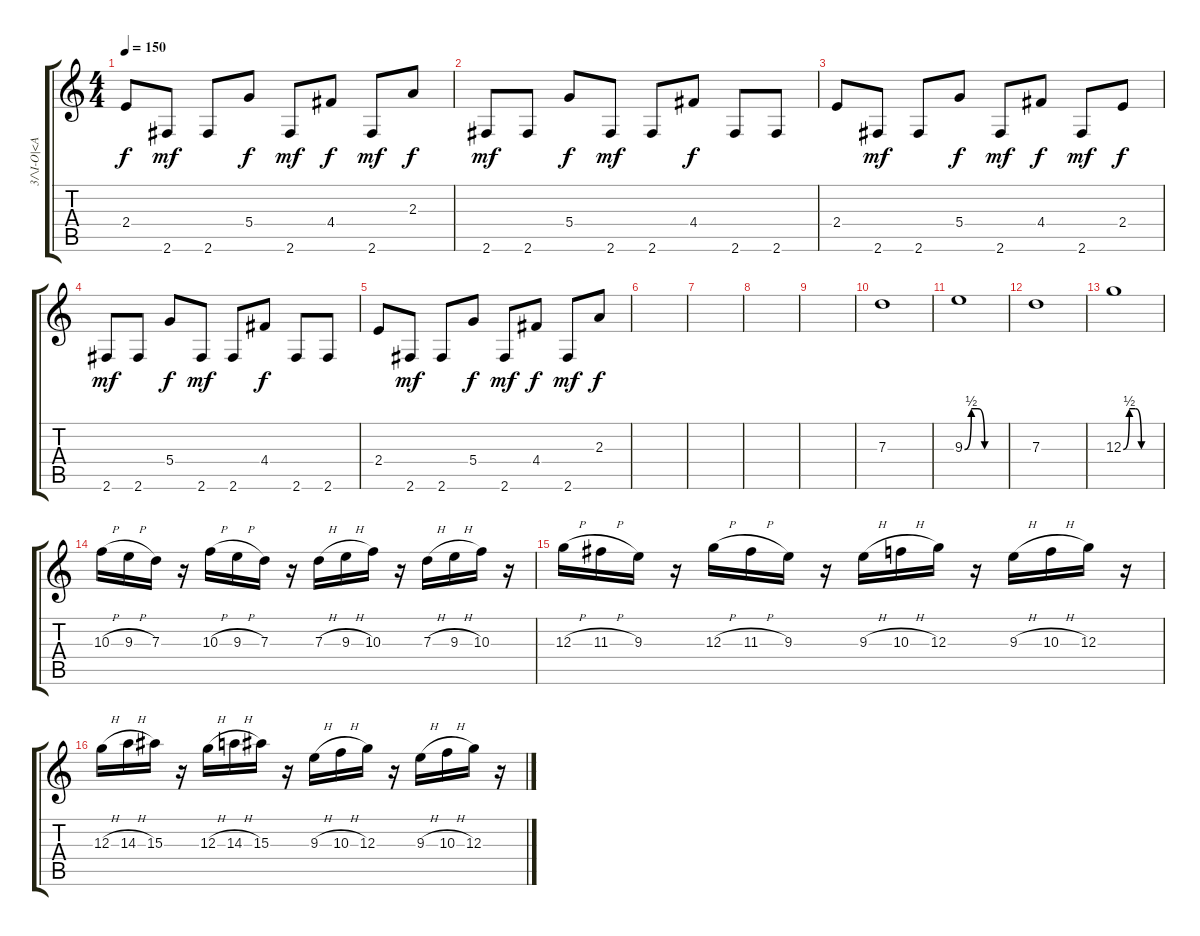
\track ("3/\\I-O|<A" "3/\\I-O|<A") {instrument overdrivenguitar}
\staff {score tabs}
\tuning (E4 B3 G3 D3 A2 E2) {hide}
\ts (4 4)
\tempo 150
\clef g2
\ks c
2.4.8{dy f} 2.6.8{dy mf} 2.6.8 5.4.8{dy f} 2.6.8{dy mf} 4.4.8{dy f} 2.6.8{dy mf} 2.3.8{dy f} |
2.6.8{dy mf} 2.6.8 5.4.8{dy f} 2.6.8{dy mf} 2.6.8 4.4.8{dy f} 2.6.8 2.6.8 |
2.4.8 2.6.8{dy mf} 2.6.8 5.4.8{dy f} 2.6.8{dy mf} 4.4.8{dy f} 2.6.8{dy mf} 2.4.8{dy f} |
2.6.8{dy mf} 2.6.8 5.4.8{dy f} 2.6.8{dy mf} 2.6.8 4.4.8{dy f} 2.6.8 2.6.8 |
2.4.8 2.6.8{dy mf} 2.6.8 5.4.8{dy f} 2.6.8{dy mf} 4.4.8{dy f} 2.6.8{dy mf} 2.3.8{dy f} |
|
|
|
|
7.3.1 |
9.3{be (custom 0 0 10 2 20 2 30 0 60 0)}.1 |
7.3.1 |
12.3{be (custom 0 0 10 2 20 2 30 0 60 0)}.1 |
10.3{h}.16 9.3{h}.16 7.3.16 r.16 10.3{h}.16 9.3{h}.16 7.3.16 r.16 7.3{h}.16 9.3{h}.16 10.3.16 r.16 7.3{h}.16 9.3{h}.16 10.3.16 r.16 |
12.3{h}.16 11.3{h}.16 9.3.16 r.16 12.3{h}.16 11.3{h}.16 9.3.16 r.16 9.3{h}.16 10.3{h}.16 12.3.16 r.16 9.3{h}.16 10.3{h}.16 12.3.16 r.16 |
12.3{h}.16 14.3{h}.16 15.3.16 r.16 12.3{h}.16 14.3{h}.16 15.3.16 r.16 9.3{h}.16 10.3{h}.16 12.3.16 r.16 9.3{h}.16 10.3{h}.16 12.3.16 r.16
